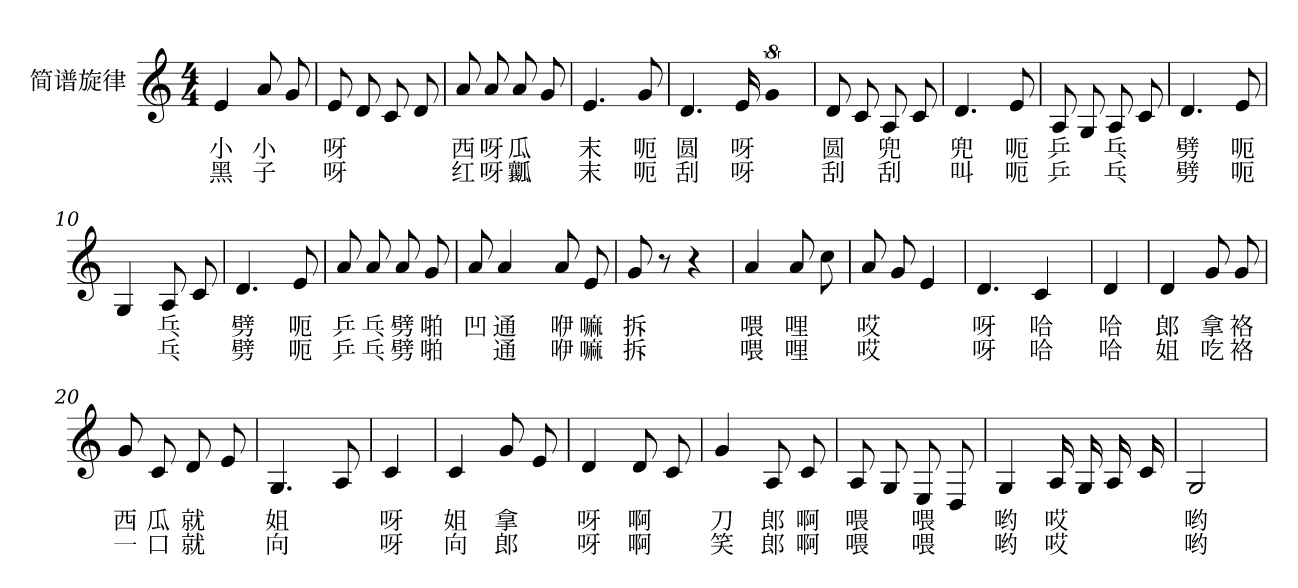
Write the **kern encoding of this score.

**kern	**text	**text
*part1	*part1	*part1
*staff1	*staff1	*staff1
*I"简谱旋律	*	*
*k[]	*	*
*M4/4	*	*
=1	=1	=1
4e	小	黑
8a	小	子
8g	.	.
=2	=2	=2
8e	呀	呀
8d	.	.
8c	.	.
8d	.	.
=3	=3	=3
8a	西	红
8a	呀	呀
8a	瓜	瓤
8g	.	.
=4	=4	=4
4.e	末	末
8g	呃	呃
=5	=5	=5
4.d	圆	刮
16e	呀	呀
!LO:N:vis=4	!	!
16%5g	.	.
=6	=6	=6
8d	圆	刮
8c	.	.
8A	兜	刮
8c	.	.
=7	=7	=7
4.d	兜	叫
8e	呃	呃
=8	=8	=8
8A	乒	乒
8G	.	.
8A	乓	乓
8c	.	.
=9	=9	=9
4.d	劈	劈
8e	呃	呃
=10	=10	=10
4G	.	.
8A	乓	乓
8c	.	.
=11	=11	=11
4.d	劈	劈
8e	呃	呃
=12	=12	=12
8a	乒	乒
8a	乓	乓
8a	劈	劈
8g	啪	啪
=13	=13	=13
8a	凹	.
!LO:N:vis=4	!	!
4.a	通	通
8a	咿	咿
8e	嘛	嘛
=14	=14	=14
8g	拆	拆
8r	.	.
4r	.	.
=15	=15	=15
4a	喂	喂
8a	哩	哩
8cc	.	.
=16	=16	=16
8a	哎	哎
8g	.	.
4e	.	.
=17	=17	=17
4.d	呀	呀
!LO:N:vis=4	!	!
4.c	哈	哈
=18	=18	=18
4d	哈	哈
=19	=19	=19
4d	郎	姐
8g	拿	吃
8g	袼	袼
=20	=20	=20
8g	西	一
8c	瓜	口
8d	就	就
8e	.	.
=21	=21	=21
4.G	姐	向
8A	.	.
=22	=22	=22
4c	呀	呀
=23	=23	=23
4c	姐	向
8g	拿	郎
8e	.	.
=24	=24	=24
4d	呀	呀
8d	啊	啊
8c	.	.
=25	=25	=25
4g	刀	笑
8A	郎	郎
8c	啊	啊
=26	=26	=26
8A	喂	喂
8G	.	.
8E	喂	喂
8D	.	.
=27	=27	=27
4G	哟	哟
16A	哎	哎
16G	.	.
16A	.	.
16c	.	.
=28	=28	=28
2G	哟	哟
=	=	=
*-	*-	*-
